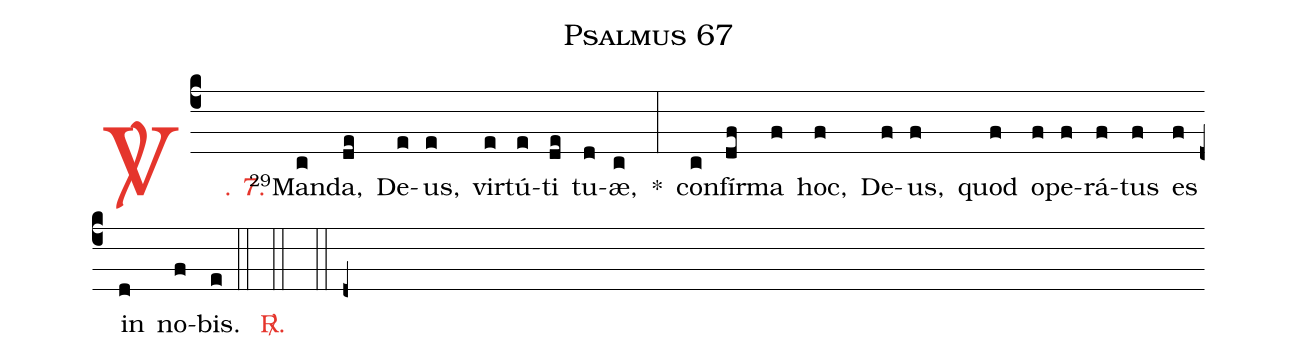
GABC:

name: Psalmus 67;
%%
(c4)

<c><sp>V/</sp>. 7.</c>() <v>\VSup{29}</v>Man(c)da,(de) De(e)us,(e) vir(e)tú(e)ti(de) tu(d)æ,(c) *(:) con(c)fír(df)ma(f) hoc,(f) De(f)us,(f) quod(f) o(f)pe(f)rá(f)tus(f) es(f) in(d) no(f)bis.(e)

(::)

<c><sp>R/</sp>.</c>(::)

(::)

(d+)
